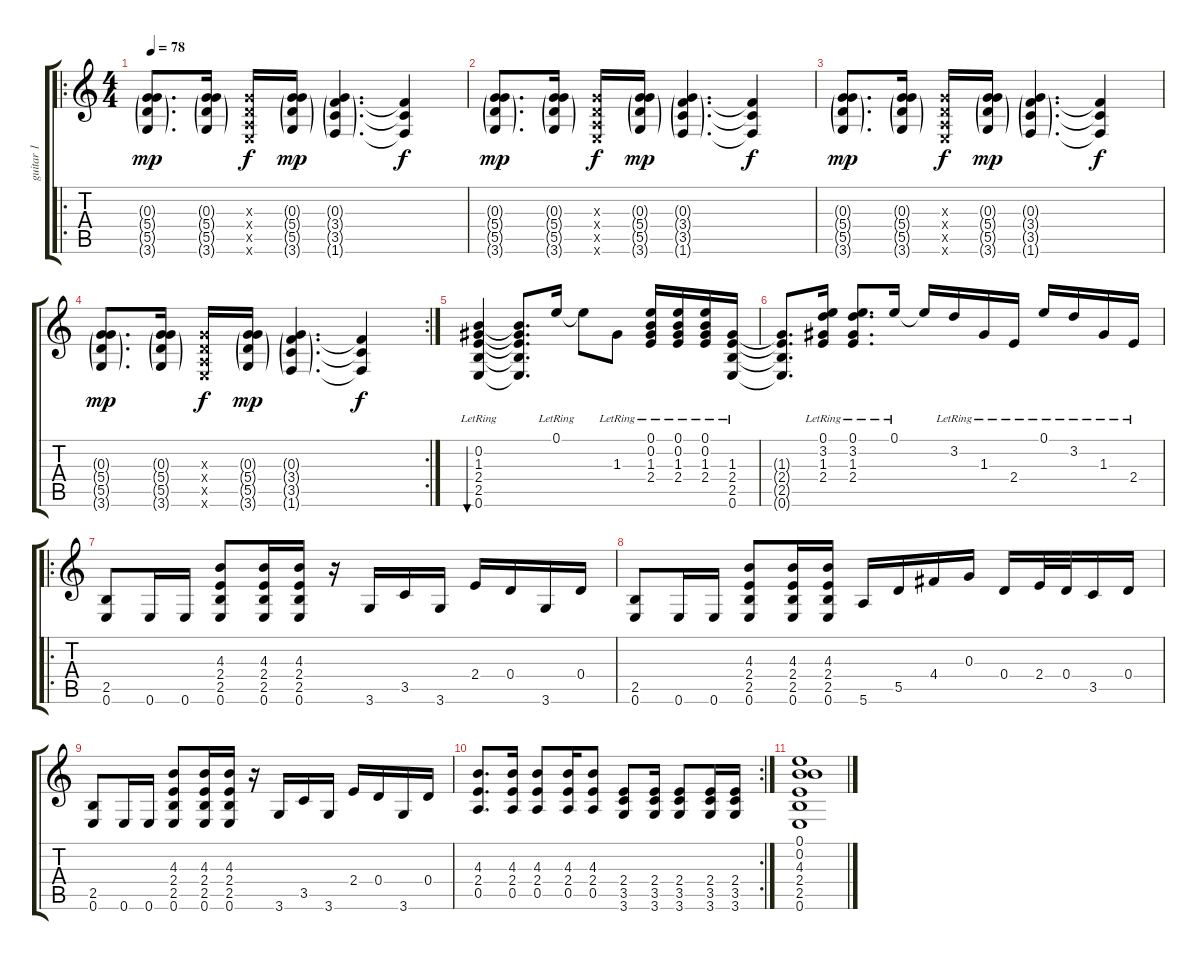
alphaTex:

\track ("guitar 1" "guitar 1") {instrument electricguitarjazz}
\staff {score tabs}
\tuning (E4 B3 G3 D3 A2 E2) {hide}
\ro
\ts (4 4)
\tempo 78
\clef g2
\ks c
(0.3{g} 5.4{g} 5.5{g} 3.6{g}).8{d dy mp} (0.3{g} 5.4{g} 5.5{g} 3.6{g}).16 (0.3{x} 0.4{x} 0.5{x} 0.6{x}).16{dy f} (0.3{g} 5.4{g} 5.5{g} 3.6{g}).16{dy mp} (0.3{g} 3.4{g} 3.5{g} 1.6{g}).4{d} (3.4{t} 3.5{t} 1.6{t}).4{dy f} |
(0.3{g} 5.4{g} 5.5{g} 3.6{g}).8{d dy mp} (0.3{g} 5.4{g} 5.5{g} 3.6{g}).16 (0.3{x} 0.4{x} 0.5{x} 0.6{x}).16{dy f} (0.3{g} 5.4{g} 5.5{g} 3.6{g}).16{dy mp} (0.3{g} 3.4{g} 3.5{g} 1.6{g}).4{d} (3.4{t} 3.5{t} 1.6{t}).4{dy f} |
(0.3{g} 5.4{g} 5.5{g} 3.6{g}).8{d dy mp} (0.3{g} 5.4{g} 5.5{g} 3.6{g}).16 (0.3{x} 0.4{x} 0.5{x} 0.6{x}).16{dy f} (0.3{g} 5.4{g} 5.5{g} 3.6{g}).16{dy mp} (0.3{g} 3.4{g} 3.5{g} 1.6{g}).4{d} (3.4{t} 3.5{t} 1.6{t}).4{dy f} |
\rc 2
(0.3{g} 5.4{g} 5.5{g} 3.6{g}).8{d dy mp} (0.3{g} 5.4{g} 5.5{g} 3.6{g}).16 (0.3{x} 0.4{x} 0.5{x} 0.6{x}).16{dy f} (0.3{g} 5.4{g} 5.5{g} 3.6{g}).16{dy mp} (0.3{g} 3.4{g} 3.5{g} 1.6{g}).4{d} (3.4{t} 3.5{t} 1.6{t}).4{dy f} |
(0.2{lr} 1.3{lr} 2.4{lr} 2.5{lr} 0.6{lr}).4{bu 30} (0.2{t} 1.3{t} 2.4{t} 2.5{t} 0.6{t}).8{d} 0.1{lr}.16 0.1{t}.8 1.3{lr}.8 (0.1{lr} 0.2{lr} 1.3{lr} 2.4{lr}).16 (0.1{lr} 0.2{lr} 1.3{lr} 2.4{lr}).16 (0.1{lr} 0.2{lr} 1.3{lr} 2.4{lr}).16 (1.3{lr} 2.4{lr} 2.5{lr} 0.6{lr}).16 |
(1.3{t} 2.4{t} 2.5{t} 0.6{t}).8{d} (0.1{lr} 3.2{lr} 1.3{lr} 2.4{lr}).16 (0.1{lr} 3.2{lr} 1.3{lr} 2.4{lr}).8{d} 0.1{lr}.16 0.1{t}.16 3.2{lr}.16 1.3{lr}.16 2.4{lr}.16 0.1{lr}.16 3.2{lr}.16 1.3{lr}.16 2.4{lr}.16 |
\ro
(2.5 0.6).8 0.6.16 0.6.16 (4.3 2.4 2.5 0.6).8 (4.3 2.4 2.5 0.6).16 (4.3 2.4 2.5 0.6).16 r.16 3.6.16 3.5.16 3.6.16 2.4.16 0.4.16 3.6.16 0.4.16 |
(2.5 0.6).8 0.6.16 0.6.16 (4.3 2.4 2.5 0.6).8 (4.3 2.4 2.5 0.6).16 (4.3 2.4 2.5 0.6).16 5.6.16 5.5.16 4.4.16 0.3.16 0.4.16 2.4.32 0.4.32 3.5.16 0.4.16 |
(2.5 0.6).8 0.6.16 0.6.16 (4.3 2.4 2.5 0.6).8 (4.3 2.4 2.5 0.6).16 (4.3 2.4 2.5 0.6).16 r.16 3.6.16 3.5.16 3.6.16 2.4.16 0.4.16 3.6.16 0.4.16 |
\rc 2
(4.3 2.4 0.5).8{d} (4.3 2.4 0.5).16 (4.3 2.4 0.5).8 (4.3 2.4 0.5).16 (4.3 2.4 0.5).8 (2.4 3.5 3.6).8 (2.4 3.5 3.6).16 (2.4 3.5 3.6).8 (2.4 3.5 3.6).16 (2.4 3.5 3.6).16 |
(0.1 0.2 4.3 2.4 2.5 0.6).1
